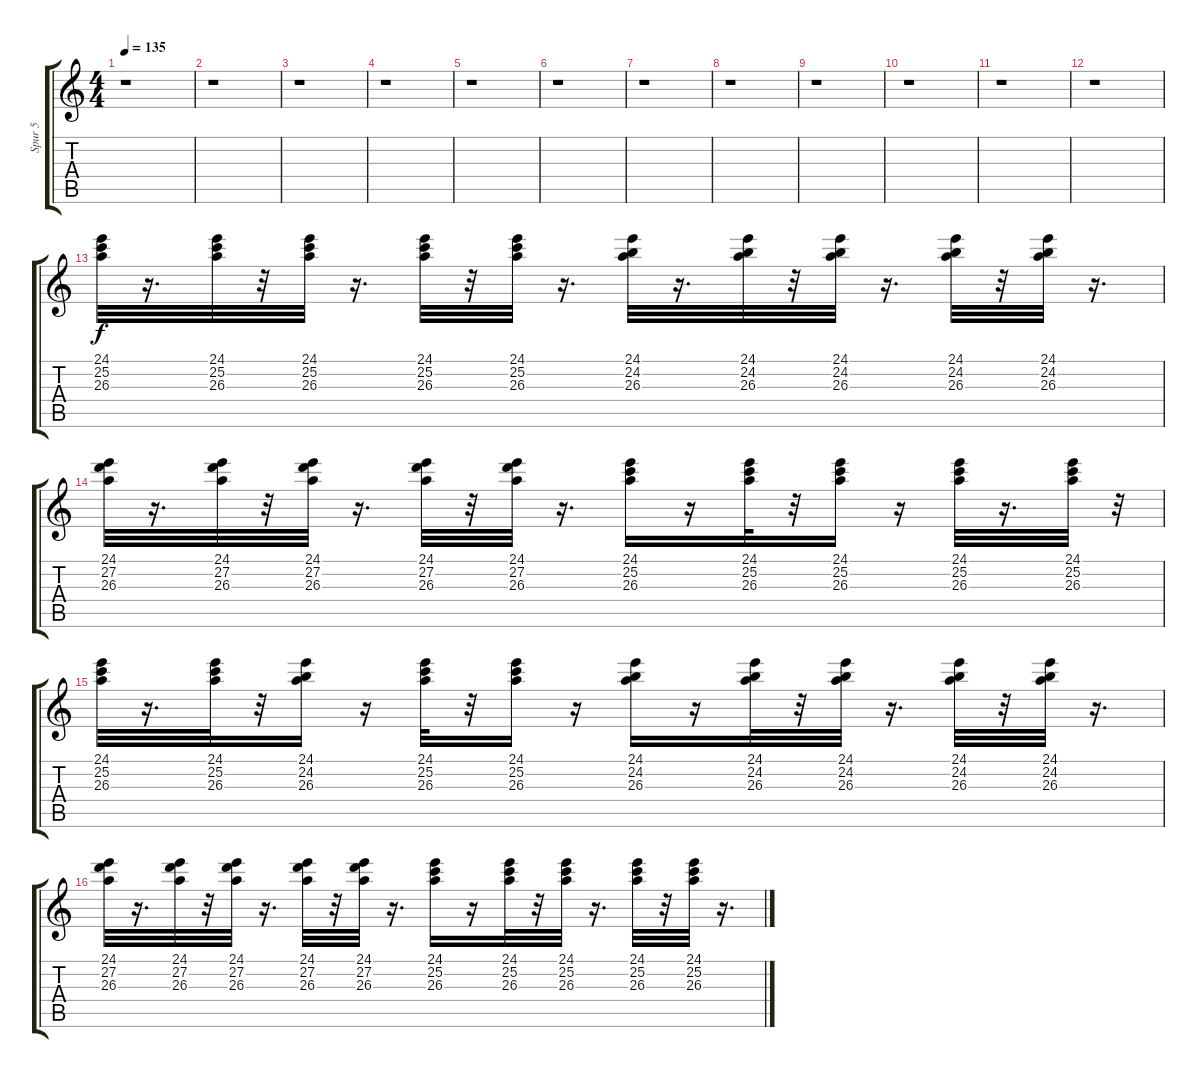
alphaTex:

\track ("Spur 5" "Spur 5") {instrument drawbarorgan}
\staff {score tabs}
\tuning (E4 B3 G3 D3 A2 E2) {hide}
\ts (4 4)
\tempo 135
\clef g2
\ks c
r.1{dy f} |
r.1 |
r.1 |
r.1 |
r.1 |
r.1 |
r.1 |
r.1 |
r.1 |
r.1 |
r.1 |
r.1 |
(24.1 25.2 26.3).32 r.16{d} (24.1 25.2 26.3).32 r.32 (24.1 25.2 26.3).32 r.16{d} (24.1 25.2 26.3).32 r.32 (24.1 25.2 26.3).32 r.16{d} (24.1 24.2 26.3).32 r.16{d} (24.1 24.2 26.3).32 r.32 (24.1 24.2 26.3).32 r.16{d} (24.1 24.2 26.3).32 r.32 (24.1 24.2 26.3).32 r.16{d} |
(24.1 27.2 26.3).32 r.16{d} (24.1 27.2 26.3).32 r.32 (24.1 27.2 26.3).32 r.16{d} (24.1 27.2 26.3).32 r.32 (24.1 27.2 26.3).32 r.16{d} (24.1 25.2 26.3).16 r.16 (24.1 25.2 26.3).32 r.32 (24.1 25.2 26.3).16 r.16 (24.1 25.2 26.3).32 r.16{d} (24.1 25.2 26.3).32 r.32 |
(24.1 25.2 26.3).32 r.16{d} (24.1 25.2 26.3).32 r.32 (24.1 24.2 26.3).16 r.16 (24.1 25.2 26.3).32 r.32 (24.1 25.2 26.3).16 r.16 (24.1 24.2 26.3).16 r.16 (24.1 24.2 26.3).32 r.32 (24.1 24.2 26.3).32 r.16{d} (24.1 24.2 26.3).32 r.32 (24.1 24.2 26.3).32 r.16{d} |
(24.1 27.2 26.3).32 r.16{d} (24.1 27.2 26.3).32 r.32 (24.1 27.2 26.3).32 r.16{d} (24.1 27.2 26.3).32 r.32 (24.1 27.2 26.3).32 r.16{d} (24.1 25.2 26.3).16 r.16 (24.1 25.2 26.3).32 r.32 (24.1 25.2 26.3).32 r.16{d} (24.1 25.2 26.3).32 r.32 (24.1 25.2 26.3).32 r.16{d}
